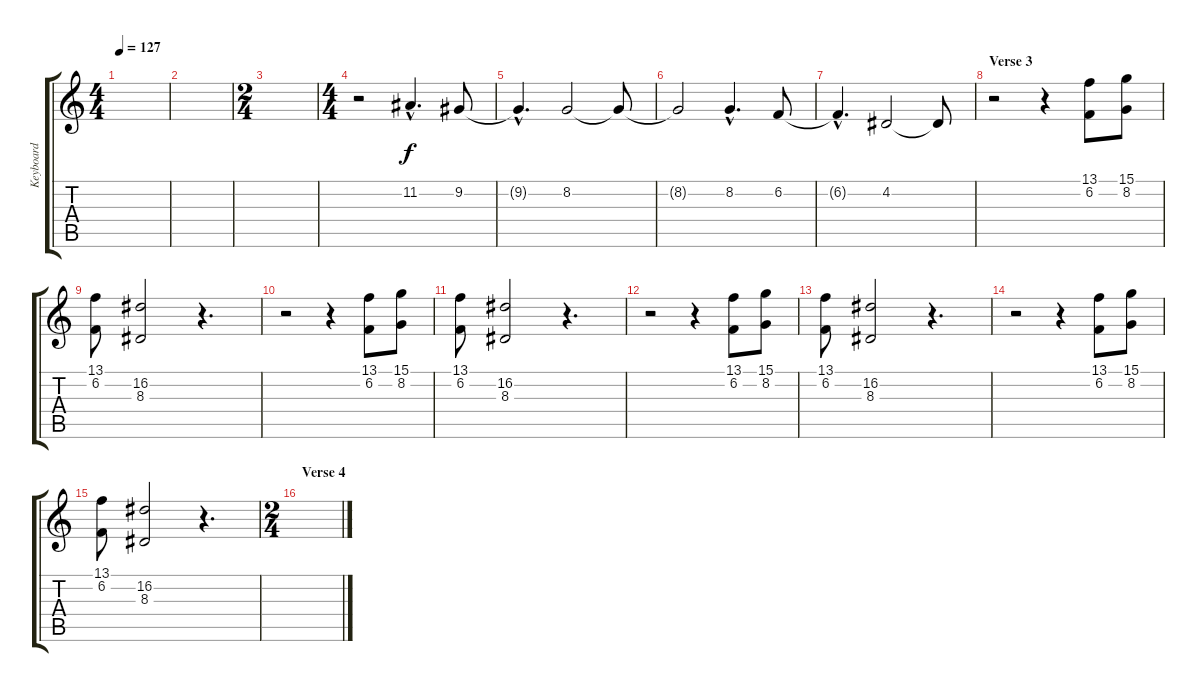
\track ("Keyboard" "Keyboard") {instrument pad1newage}
\staff {score tabs}
\tuning (E4 B3 G3 D3 A2 E2) {hide}
\ts (4 4)
\tempo 127
\clef g2
\ks c
|
|
\ts (2 4)
|
\ts (4 4)
r.2{instrument stringensemble1} 11.2{hac}.4{d} 9.2.8 |
9.2{hac t}.4{d} 8.2.2 8.2{t}.8 |
8.2{t}.2{instrument stringensemble1} 8.2{hac}.4{d} 6.2.8 |
6.2{hac t}.4{d} 4.2.2 4.2{t}.8 |
\section ("" "Verse 3")
r.2{instrument pad1newage} r.4 (13.1 6.2).8 (15.1 8.2).8 |
(13.1 6.2).8 (16.2 8.3).2 r.4{d} |
r.2{instrument pad1newage} r.4 (13.1 6.2).8 (15.1 8.2).8 |
(13.1 6.2).8 (16.2 8.3).2 r.4{d} |
r.2{instrument pad1newage} r.4 (13.1 6.2).8 (15.1 8.2).8 |
(13.1 6.2).8 (16.2 8.3).2 r.4{d} |
r.2{instrument pad1newage} r.4 (13.1 6.2).8 (15.1 8.2).8 |
(13.1 6.2).8 (16.2 8.3).2 r.4{d} |
\ts (2 4)
\section ("" "Verse 4")
